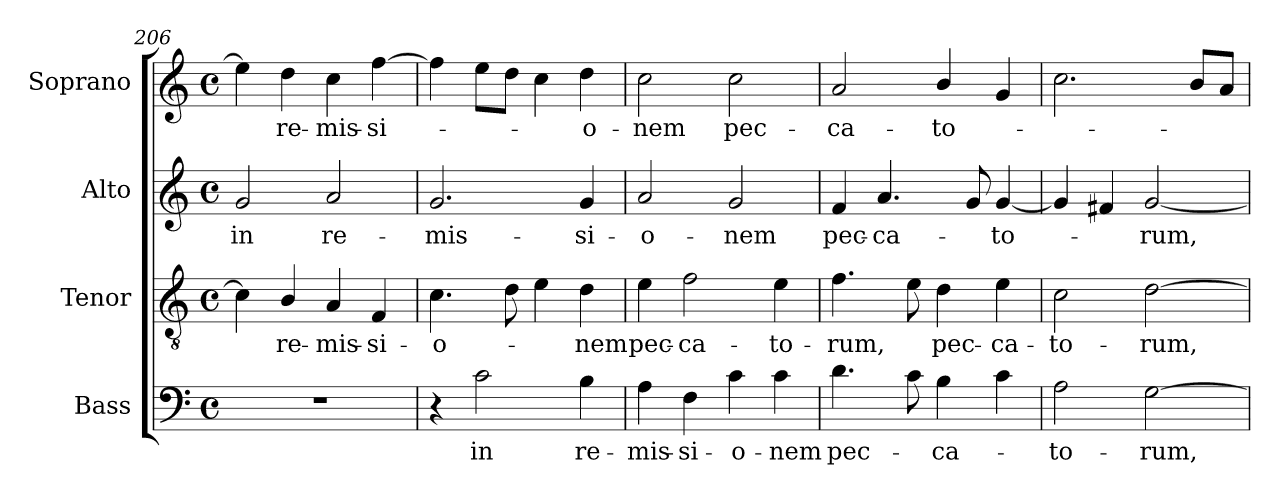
**kern	**text	**kern	**text	**kern	**text	**kern	**text
*part4	*part4	*part3	*part3	*part2	*part2	*part1	*part1
*staff4	*staff4	*staff3	*staff3	*staff2	*staff2	*staff1	*staff1
*I"Bass	*	*I"Tenor	*	*I"Alto	*	*I"Soprano	*
*I'B.	*	*I'T.	*	*I'A.	*	*I'S.	*
*clefF4	*	*clefGv2	*	*clefG2	*	*clefG2	*
*	*	*ITrd7c12	*	*	*	*	*
*k[]	*	*k[]	*	*k[]	*	*k[]	*
*C:	*	*C:	*	*C:	*	*C:	*
*M4/4	*	*M4/4	*	*M4/4	*	*M4/4	*
*met(c)	*	*met(c)	*	*met(c)	*	*met(c)	*
=206	=206	=206	=206	=206	=206	=206	=206
!	!	!	!	!	!LO:LY:b:color=#000000	!	!
1r	.	4Ci\]	.	2gi/	in	4eei\]	.
!	!	!	!LO:LY:b:color=#000000	!	!	!	!
!	!	!	!	!	!	!	!LO:LY:b:color=#000000
.	.	4BBi/	re-	.	.	4ddi\	re-
!	!	!	!LO:LY:b:color=#000000	!	!	!	!
!	!	!	!	!	!LO:LY:b:color=#000000	!	!
!	!	!	!	!	!	!	!LO:LY:b:color=#000000
.	.	4AAi/	-mis-	2ai/	re-	4cci\	-mis-
!	!	!	!LO:LY:b:color=#000000	!	!	!	!
!	!	!	!	!	!	!	!LO:LY:b:color=#000000
.	.	4FFi/	-si-	.	.	[4ffi\	-si-
=207	=207	=207	=207	=207	=207	=207	=207
!	!	!	!LO:LY:b:color=#000000	!	!	!	!
!	!	!	!	!	!LO:LY:b:color=#000000	!	!
4r	.	4.Ci\	-o-	2.gi/	-mis-	4ffi\]	.
!	!LO:LY:b:color=#000000	!	!	!	!	!	!
2ci\	in	.	.	.	.	8eei\L	.
.	.	8Di\	.	.	.	8ddi\J	.
.	.	4Ei\	.	.	.	4cci\	.
!	!LO:LY:b:color=#000000	!	!	!	!	!	!
!	!	!	!LO:LY:b:color=#000000	!	!	!	!
!	!	!	!	!	!LO:LY:b:color=#000000	!	!
!	!	!	!	!	!	!	!LO:LY:b:color=#000000
4Bi\	re-	4Di\	-nem	4gi/	-si-	4ddi\	-o-
=208	=208	=208	=208	=208	=208	=208	=208
!	!LO:LY:b:color=#000000	!	!	!	!	!	!
!	!	!	!LO:LY:b:color=#000000	!	!	!	!
!	!	!	!	!	!LO:LY:b:color=#000000	!	!
!	!	!	!	!	!	!	!LO:LY:b:color=#000000
4Ai\	-mis-	4Ei\	pec-	2ai/	-o-	2cci\	-nem
!	!LO:LY:b:color=#000000	!	!	!	!	!	!
!	!	!	!LO:LY:b:color=#000000	!	!	!	!
4Fi\	-si-	2Fi\	-ca-	.	.	.	.
!	!LO:LY:b:color=#000000	!	!	!	!	!	!
!	!	!	!	!	!LO:LY:b:color=#000000	!	!
!	!	!	!	!	!	!	!LO:LY:b:color=#000000
4ci\	-o-	.	.	2gi/	-nem	2cci\	pec-
!	!LO:LY:b:color=#000000	!	!	!	!	!	!
!	!	!	!LO:LY:b:color=#000000	!	!	!	!
4ci\	-nem	4Ei\	-to-	.	.	.	.
=209	=209	=209	=209	=209	=209	=209	=209
!	!LO:LY:b:color=#000000	!	!	!	!	!	!
!	!	!	!LO:LY:b:color=#000000	!	!	!	!
!	!	!	!	!	!LO:LY:b:color=#000000	!	!
!	!	!	!	!	!	!	!LO:LY:b:color=#000000
4.di\	pec-	4.Fi\	-rum,	4fi/	pec-	2ai/	-ca-
!	!	!	!	!	!LO:LY:b:color=#000000	!	!
.	.	.	.	4.ai/	-ca-	.	.
8ci\	.	8Ei\	.	.	.	.	.
!	!LO:LY:b:color=#000000	!	!	!	!	!	!
!	!	!	!LO:LY:b:color=#000000	!	!	!	!
!	!	!	!	!	!	!	!LO:LY:b:color=#000000
4Bi\	-ca-	4Di\	pec-	.	.	4bi/	-to-
.	.	.	.	8gi/	.	.	.
!	!	!	!LO:LY:b:color=#000000	!	!	!	!
!	!	!	!	!	!LO:LY:b:color=#000000	!	!
4ci\	.	4Ei\	-ca-	[4gi/	-to-	4gi/	.
=210	=210	=210	=210	=210	=210	=210	=210
!	!LO:LY:b:color=#000000	!	!	!	!	!	!
!	!	!	!LO:LY:b:color=#000000	!	!	!	!
2Ai\	-to-	2Ci\	-to-	4gi/]	.	2.cci\	.
.	.	.	.	4f#i/	.	.	.
!	!LO:LY:b:color=#000000	!	!	!	!	!	!
!	!	!	!LO:LY:b:color=#000000	!	!	!	!
!	!	!	!	!	!LO:LY:b:color=#000000	!	!
[2Gi\	-rum,	[2Di\	-rum,	[2gi/	-rum,	.	.
.	.	.	.	.	.	8bi/L	.
.	.	.	.	.	.	8ai/J	.
=	=	=	=	=	=	=	=
*-	*-	*-	*-	*-	*-	*-	*-
